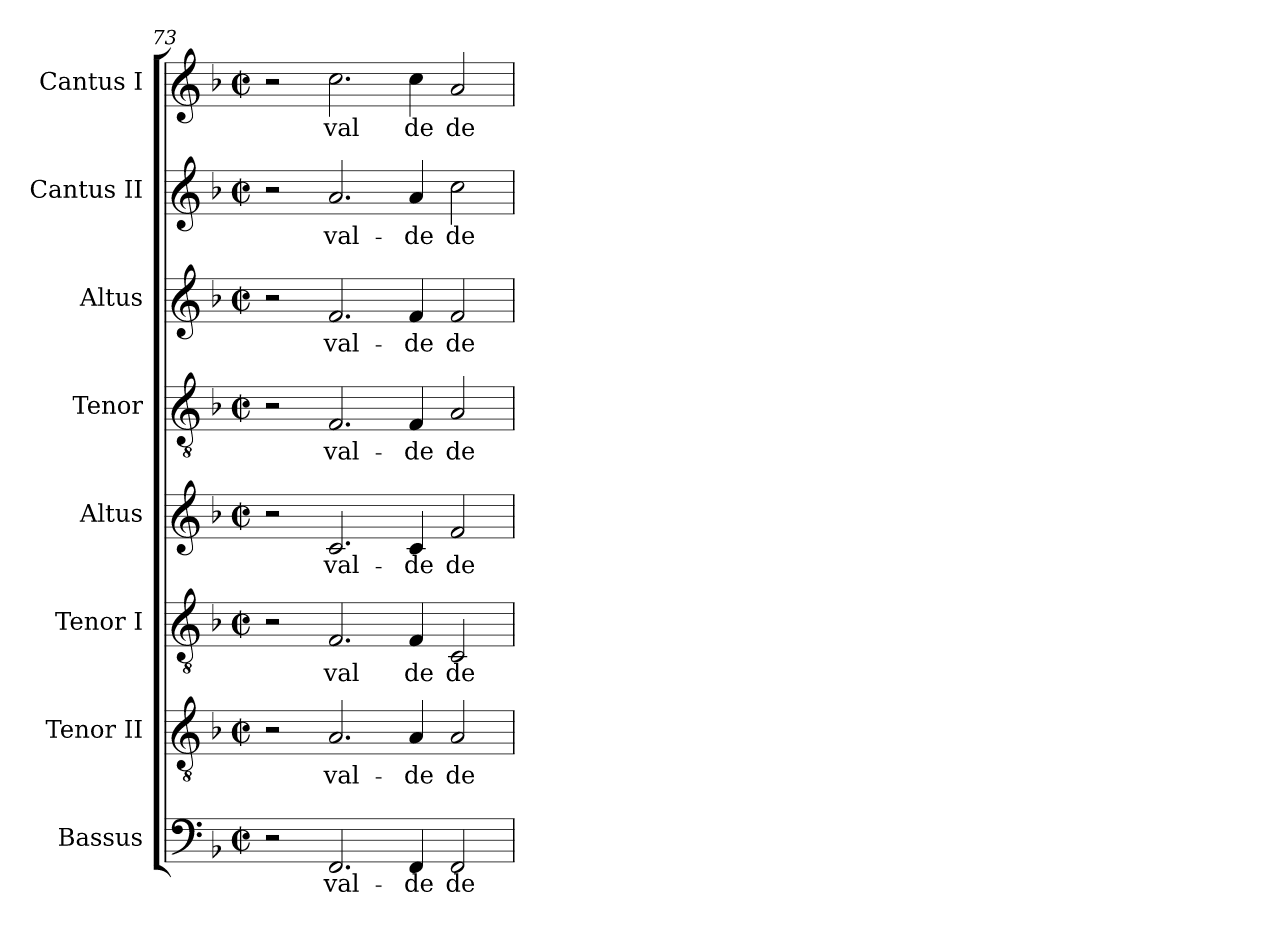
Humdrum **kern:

**kern	**text	**kern	**text	**kern	**text	**kern	**text	**kern	**text	**kern	**text	**kern	**text	**kern	**text
*part8	*part8	*part7	*part7	*part6	*part6	*part5	*part5	*part4	*part4	*part3	*part3	*part2	*part2	*part1	*part1
*staff8	*staff8	*staff7	*staff7	*staff6	*staff6	*staff5	*staff5	*staff4	*staff4	*staff3	*staff3	*staff2	*staff2	*staff1	*staff1
*I"Bassus	*	*I"Tenor II	*	*I"Tenor I	*	*I"Altus	*	*I"Tenor	*	*I"Altus	*	*I"Cantus II	*	*I"Cantus I	*
*clefF4	*	*clefGv2	*	*clefGv2	*	*clefG2	*	*clefGv2	*	*clefG2	*	*clefG2	*	*clefG2	*
*k[b-]	*	*k[b-]	*	*k[b-]	*	*k[b-]	*	*k[b-]	*	*k[b-]	*	*k[b-]	*	*k[b-]	*
*F:	*	*F:	*	*F:	*	*F:	*	*F:	*	*F:	*	*F:	*	*F:	*
*M2/2	*	*M2/2	*	*M2/2	*	*M2/2	*	*M2/2	*	*M2/2	*	*M2/2	*	*M2/2	*
*met(c|)	*	*met(c|)	*	*met(c|)	*	*met(c|)	*	*met(c|)	*	*met(c|)	*	*met(c|)	*	*met(c|)	*
=73	=73	=73	=73	=73	=73	=73	=73	=73	=73	=73	=73	=73	=73	=73	=73
2r	.	2r	.	2r	.	2r	.	2r	.	2r	.	2r	.	2r	.
!	!LO:LY:b:cj	!	!LO:LY:b:cj	!	!LO:LY:b:cj	!	!LO:LY:b:cj	!	!LO:LY:b:cj	!	!LO:LY:b:cj	!	!LO:LY:b:cj	!	!LO:LY:b:cj
2.FF/	val-	2.A/	val-	2.F/	val	2.c/	val-	2.F/	val-	2.f/	val-	2.a/	val-	2.cc\	val
!	!LO:LY:b:cj	!	!LO:LY:b:cj	!	!LO:LY:b:cj	!	!LO:LY:b:cj	!	!LO:LY:b:cj	!	!LO:LY:b:cj	!	!LO:LY:b:cj	!	!LO:LY:b:cj
4FF/	-de	4A/	-de	4F/	de	4c/	-de	4F/	-de	4f/	-de	4a/	-de	4cc\	de
!	!LO:LY:b:cj	!	!LO:LY:b:cj	!	!LO:LY:b:cj	!	!LO:LY:b:cj	!	!LO:LY:b:cj	!	!LO:LY:b:cj	!	!LO:LY:b:cj	!	!LO:LY:b:cj
2FF/	de-	2A/	de-	2C/	de	2f/	de-	2A/	de-	2f/	de-	2cc\	de-	2a/	de
=	=	=	=	=	=	=	=	=	=	=	=	=	=	=	=
*-	*-	*-	*-	*-	*-	*-	*-	*-	*-	*-	*-	*-	*-	*-	*-
